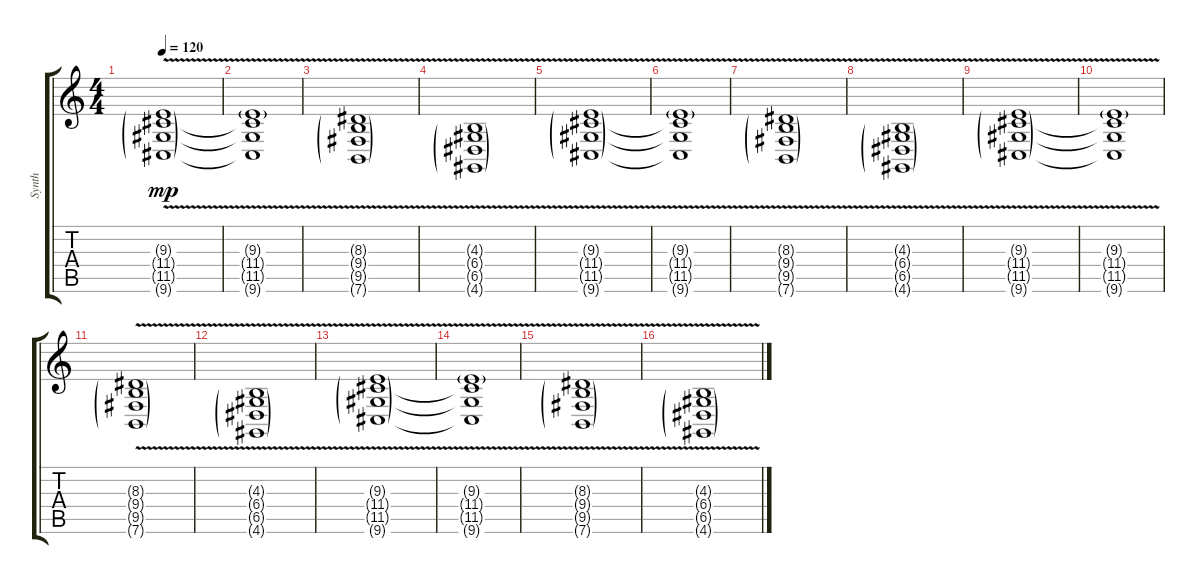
\track ("Synth" "Synth") {instrument pad6metallic}
\staff {score tabs}
\tuning (E4 B3 G3 D3 A2 E2) {hide}
\ts (4 4)
\tempo 120
\clef g2
\ks c
(9.3{v g} 11.4{g} 11.5{g} 9.6{g}).1{dy mp} |
(9.3{v g} 11.4{t} 11.5{t} 9.6{t}).1 |
(8.3{v g} 9.4{g} 9.5{g} 7.6{g}).1 |
(4.3{v g} 6.4{g} 6.5{g} 4.6{g}).1 |
(9.3{v g} 11.4{g} 11.5{g} 9.6{g}).1 |
(9.3{v g} 11.4{t} 11.5{t} 9.6{t}).1 |
(8.3{v g} 9.4{g} 9.5{g} 7.6{g}).1 |
(4.3{v g} 6.4{g} 6.5{g} 4.6{g}).1 |
(9.3{v g} 11.4{g} 11.5{g} 9.6{g}).1 |
(9.3{v g} 11.4{t} 11.5{t} 9.6{t}).1 |
(8.3{v g} 9.4{g} 9.5{g} 7.6{g}).1 |
(4.3{v g} 6.4{g} 6.5{g} 4.6{g}).1 |
(9.3{v g} 11.4{g} 11.5{g} 9.6{g}).1 |
(9.3{v g} 11.4{t} 11.5{t} 9.6{t}).1 |
(8.3{v g} 9.4{g} 9.5{g} 7.6{g}).1 |
(4.3{v g} 6.4{g} 6.5{g} 4.6{g}).1
